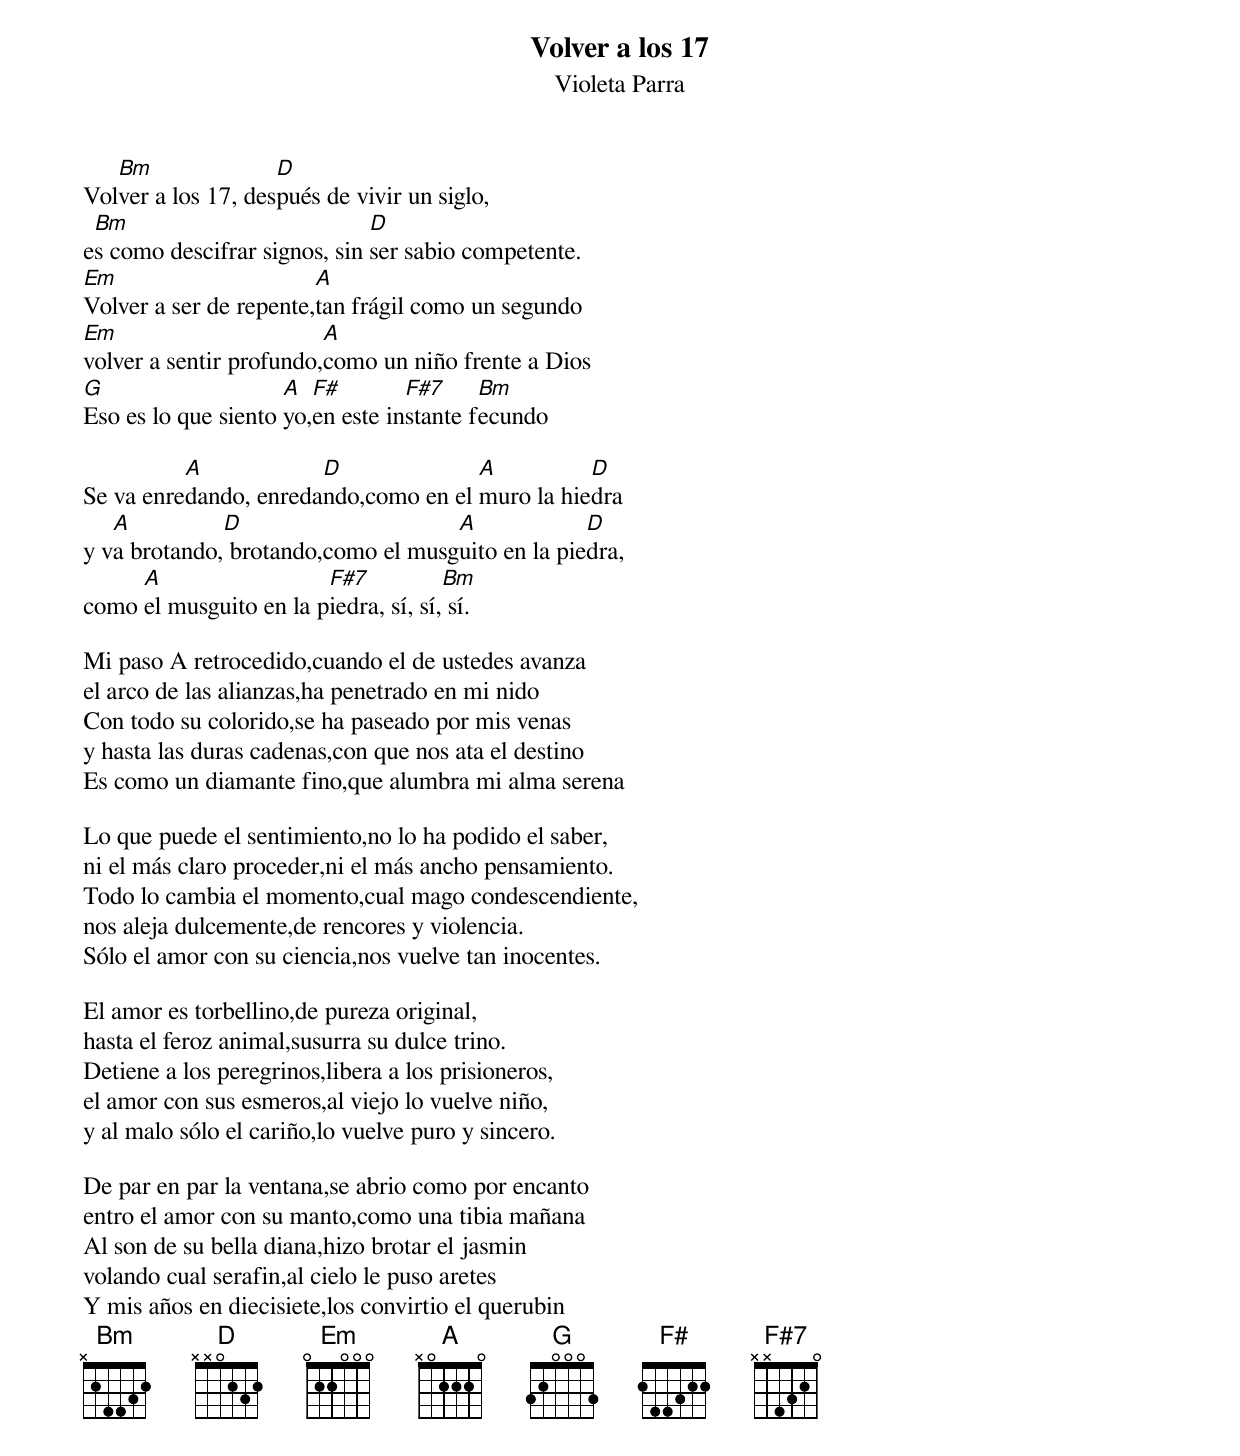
Volver a los 17
Violeta Parra

   Bm               D
Volver a los 17, después de vivir un siglo,
 Bm                           D
es como descifrar signos, sin ser sabio competente.
Em                      A
Volver a ser de repente,tan frágil como un segundo
Em                       A
volver a sentir profundo,como un niño frente a Dios
G                    A  F#        F#7     Bm
Eso es lo que siento yo,en este instante fecundo

          A            D              A          D
Se va enredando, enredando,como en el muro la hiedra
   A          D                     A             D
y va brotando, brotando,como el musguito en la piedra,
     A                  F#7           Bm
como el musguito en la piedra, sí, sí, sí.

Mi paso A retrocedido,cuando el de ustedes avanza
el arco de las alianzas,ha penetrado en mi nido
Con todo su colorido,se ha paseado por mis venas
y hasta las duras cadenas,con que nos ata el destino
Es como un diamante fino,que alumbra mi alma serena

Lo que puede el sentimiento,no lo ha podido el saber,
ni el más claro proceder,ni el más ancho pensamiento.
Todo lo cambia el momento,cual mago condescendiente,
nos aleja dulcemente,de rencores y violencia.
Sólo el amor con su ciencia,nos vuelve tan inocentes.

El amor es torbellino,de pureza original,
hasta el feroz animal,susurra su dulce trino.
Detiene a los peregrinos,libera a los prisioneros,
el amor con sus esmeros,al viejo lo vuelve niño,
y al malo sólo el cariño,lo vuelve puro y sincero.

De par en par la ventana,se abrio como por encanto
entro el amor con su manto,como una tibia mañana
Al son de su bella diana,hizo brotar el jasmin
volando cual serafin,al cielo le puso aretes
Y mis años en diecisiete,los convirtio el querubin
